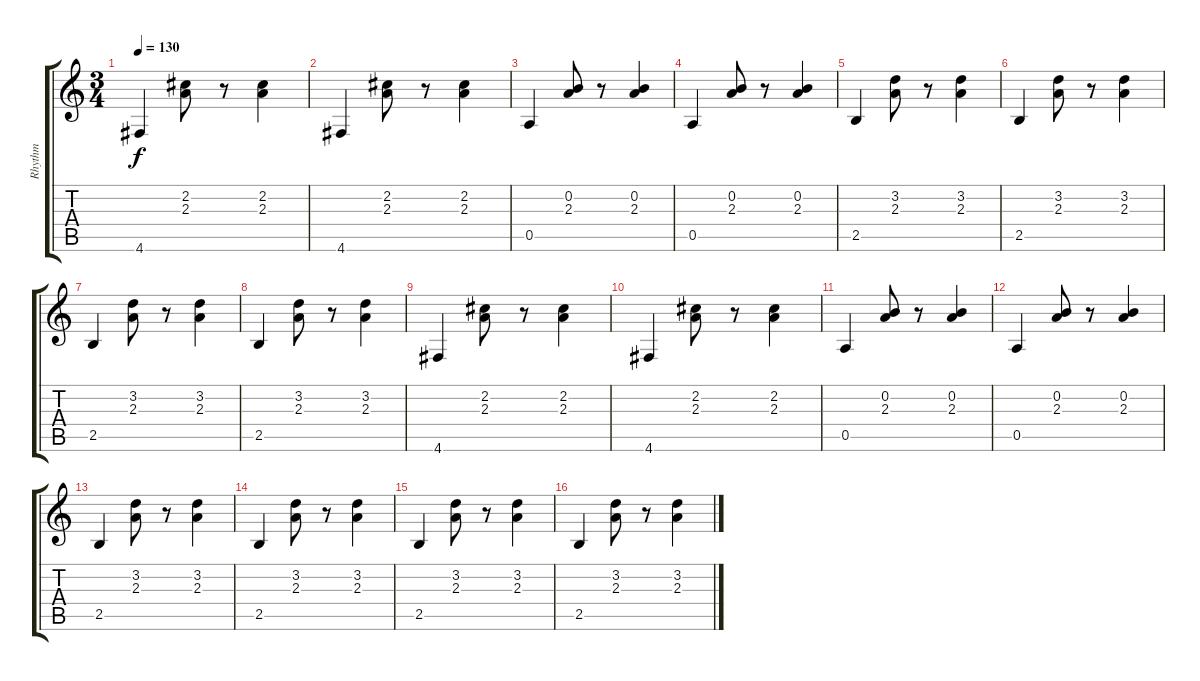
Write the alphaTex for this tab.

\track ("Rhythm" "Rhythm") {instrument acousticguitarnylon}
\staff {score tabs}
\tuning (E4 B3 G3 D3 A2 D2) {hide}
\ts (3 4)
\tempo 130
\clef g2
\ks c
4.6.4{dy f} (2.2 2.3).8 r.8 (2.2 2.3).4 |
4.6.4 (2.2 2.3).8 r.8 (2.2 2.3).4 |
0.5.4 (0.2 2.3).8 r.8 (0.2 2.3).4 |
0.5.4 (0.2 2.3).8 r.8 (0.2 2.3).4 |
2.5.4 (3.2 2.3).8 r.8 (3.2 2.3).4 |
2.5.4 (3.2 2.3).8 r.8 (3.2 2.3).4 |
2.5.4 (3.2 2.3).8 r.8 (3.2 2.3).4 |
2.5.4 (3.2 2.3).8 r.8 (3.2 2.3).4 |
4.6.4 (2.2 2.3).8 r.8 (2.2 2.3).4 |
4.6.4 (2.2 2.3).8 r.8 (2.2 2.3).4 |
0.5.4 (0.2 2.3).8 r.8 (0.2 2.3).4 |
0.5.4 (0.2 2.3).8 r.8 (0.2 2.3).4 |
2.5.4 (3.2 2.3).8 r.8 (3.2 2.3).4 |
2.5.4 (3.2 2.3).8 r.8 (3.2 2.3).4 |
2.5.4 (3.2 2.3).8 r.8 (3.2 2.3).4 |
2.5.4 (3.2 2.3).8 r.8 (3.2 2.3).4
